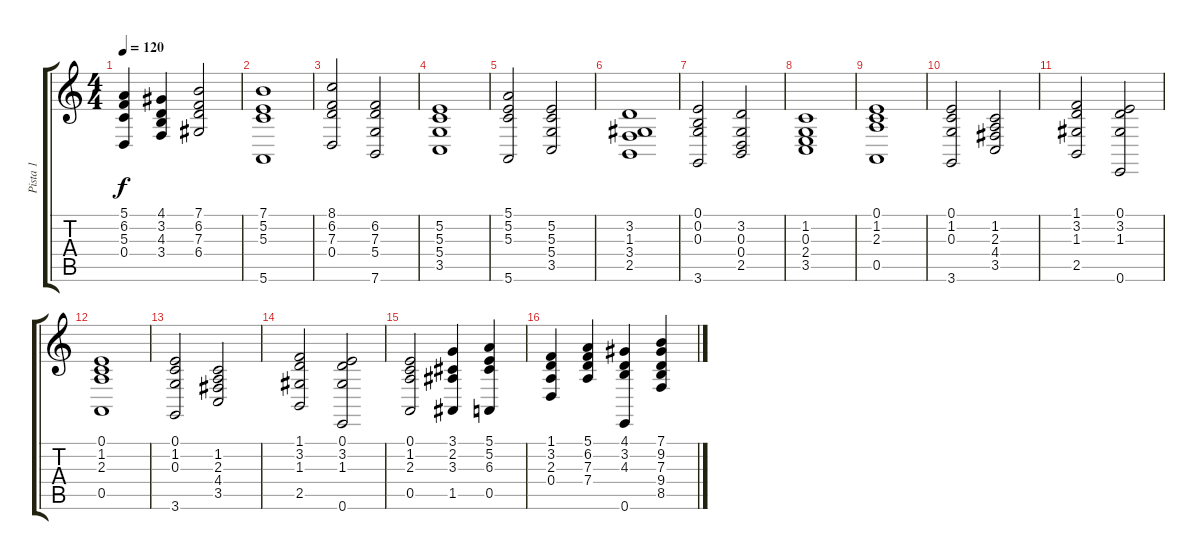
\track ("Pista 1" "Pista 1") {instrument stringensemble1}
\staff {score tabs}
\tuning (E4 B3 G3 D3 A2 E2) {hide}
\ts (4 4)
\tempo 120
\clef g2
\ks c
(5.1 6.2 5.3 0.4).4{dy f} (4.1 3.2 4.3 3.4).4 (7.1 6.2 7.3 6.4).2 |
(7.1 5.2 5.3 5.6).1 |
(8.1 6.2 7.3 0.4).2 (6.2 7.3 5.4 7.6).2 |
(5.2 5.3 5.4 3.5).1 |
(5.1 5.2 5.3 5.6).2 (5.2 5.3 5.4 3.5).2 |
(3.2 1.3 3.4 2.5).1 |
(0.1 0.2 0.3 3.6).2 (3.2 0.3 0.4 2.5).2 |
(1.2 0.3 2.4 3.5).1 |
(0.1 1.2 2.3 0.5).1 |
(0.1 1.2 0.3 3.6).2 (1.2 2.3 4.4 3.5).2 |
(1.1 3.2 1.3 2.5).2 (0.1 3.2 1.3 0.6).2 |
(0.1 1.2 2.3 0.5).1 |
(0.1 1.2 0.3 3.6).2 (1.2 2.3 4.4 3.5).2 |
(1.1 3.2 1.3 2.5).2 (0.1 3.2 1.3 0.6).2 |
(0.1 1.2 2.3 0.5).2 (3.1 2.2 3.3 1.5).4 (5.1 5.2 6.3 0.5).4 |
(1.1 3.2 2.3 0.4).4 (5.1 6.2 7.3 7.4).4 (4.1 3.2 4.3 0.6).4 (7.1 9.2 7.3 9.4 8.5).4
